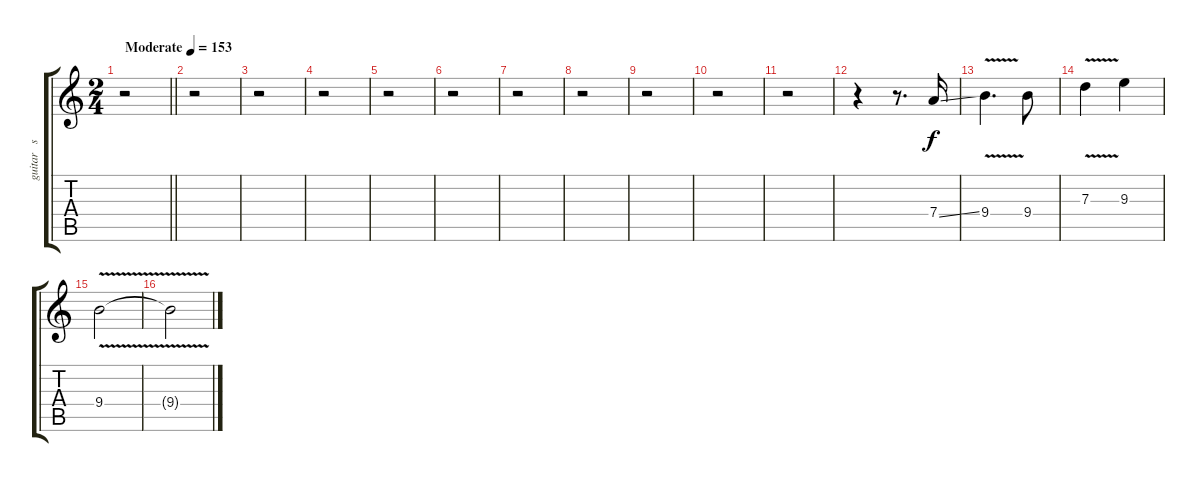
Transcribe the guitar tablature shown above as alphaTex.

\track ("guitar   solo    left" "guitar   s") {instrument overdrivenguitar}
\staff {score tabs}
\tuning (E4 B3 G3 D3 A2 E2) {hide}
\ts (2 4)
\tempo (153 "Moderate")
\clef g2
\barLineRight lightlight
\ks c
r.2{dy f instrument acousticguitarsteel} |
r.2 |
r.2 |
r.2 |
r.2 |
r.2 |
r.2 |
r.2 |
r.2 |
r.2 |
r.2 |
r.4 r.8{d} 7.4{ss}.16 |
9.4{v}.4{d} 9.4.8 |
7.3{v}.4 9.3.4 |
9.4{v}.2 |
9.4{t}.2
